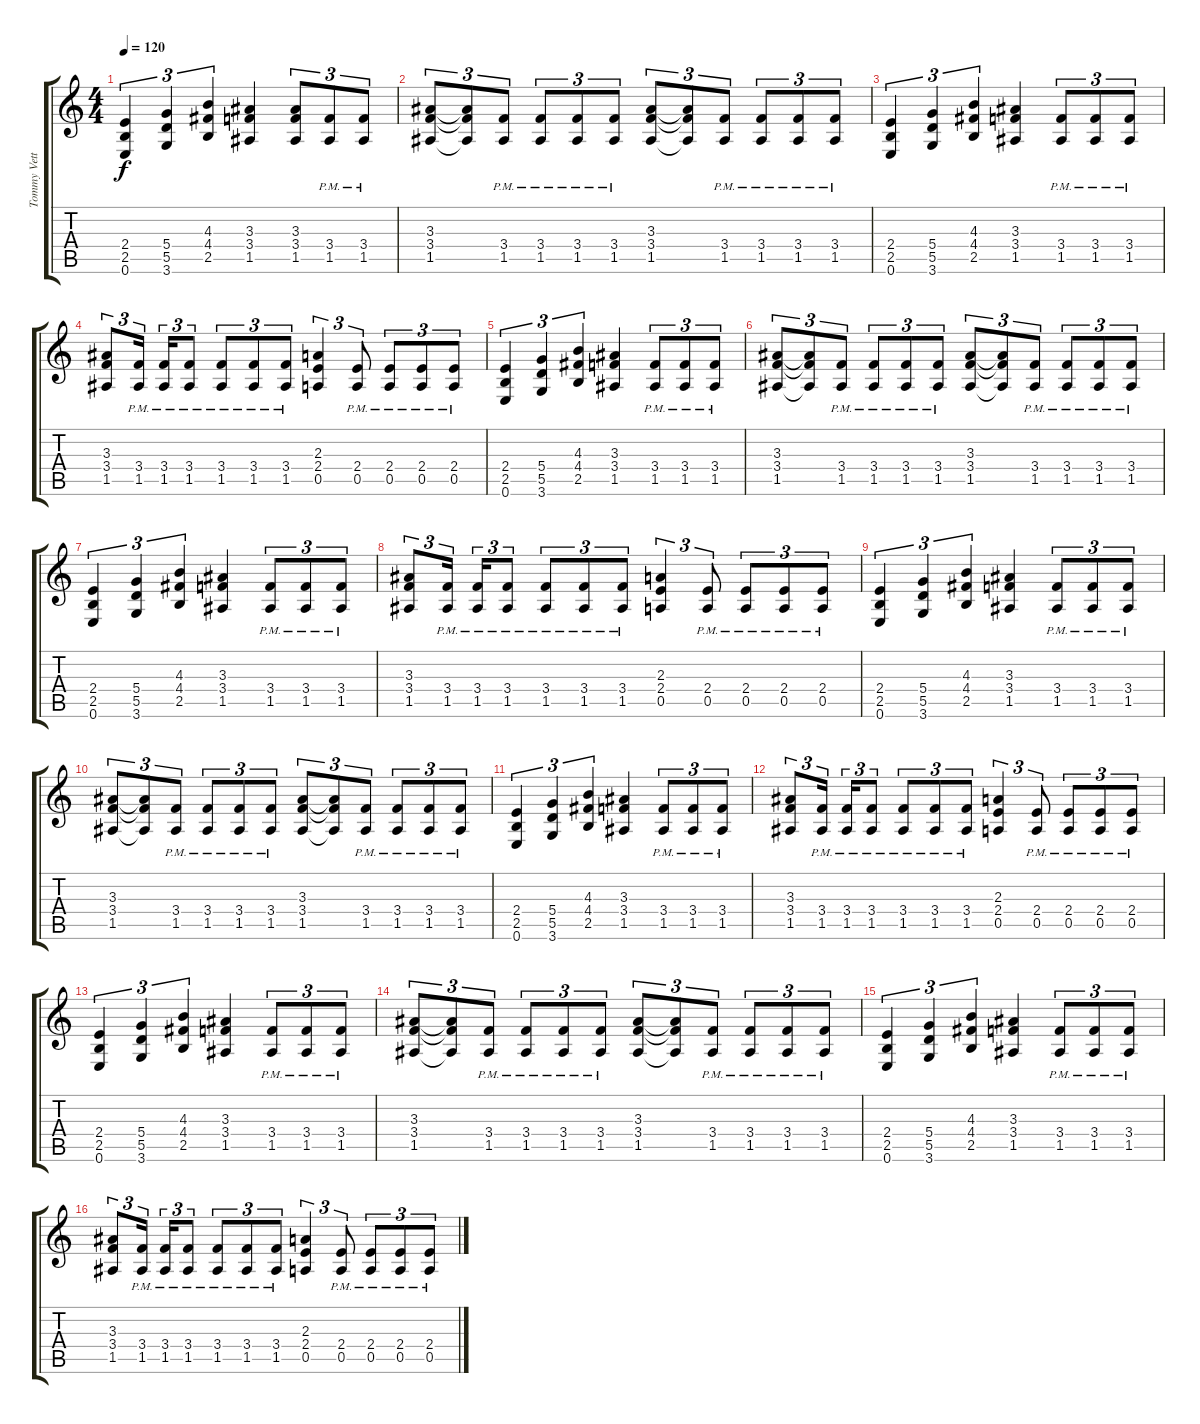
\track ("Tommy Vetterli 2" "Tommy Vett") {instrument overdrivenguitar}
\staff {score tabs}
\tuning (E4 B3 G3 D3 A2 E2) {hide}
\ts (4 4)
\tempo 120
\clef g2
\ks c
(2.4 2.5 0.6).4{tu (3 2) dy f} (5.4 5.5 3.6).4{tu (3 2)} (4.3 4.4 2.5).4{tu (3 2)} (3.3 3.4 1.5).4 (3.3 3.4 1.5).8{tu (3 2)} (3.4{pm} 1.5{pm}).8{tu (3 2)} (3.4{pm} 1.5{pm}).8{tu (3 2)} |
(3.3 3.4 1.5).8{tu (3 2)} (3.3{t} 3.4{t} 1.5{t}).8{tu (3 2)} (3.4{pm} 1.5{pm}).8{tu (3 2)} (3.4{pm} 1.5{pm}).8{tu (3 2)} (3.4{pm} 1.5{pm}).8{tu (3 2)} (3.4{pm} 1.5{pm}).8{tu (3 2)} (3.3 3.4 1.5).8{tu (3 2)} (3.3{t} 3.4{t} 1.5{t}).8{tu (3 2)} (3.4{pm} 1.5{pm}).8{tu (3 2)} (3.4{pm} 1.5{pm}).8{tu (3 2)} (3.4{pm} 1.5{pm}).8{tu (3 2)} (3.4{pm} 1.5{pm}).8{tu (3 2)} |
(2.4 2.5 0.6).4{tu (3 2)} (5.4 5.5 3.6).4{tu (3 2)} (4.3 4.4 2.5).4{tu (3 2)} (3.3 3.4 1.5).4 (3.4{pm} 1.5{pm}).8{tu (3 2)} (3.4{pm} 1.5{pm}).8{tu (3 2)} (3.4{pm} 1.5{pm}).8{tu (3 2)} |
(3.3 3.4 1.5).8{tu (3 2)} (3.4{pm} 1.5{pm}).16{tu (3 2) beam splitsecondary} (3.4{pm} 1.5{pm}).16{tu (3 2)} (3.4{pm} 1.5{pm}).8{tu (3 2)} (3.4{pm} 1.5{pm}).8{tu (3 2)} (3.4{pm} 1.5{pm}).8{tu (3 2)} (3.4{pm} 1.5{pm}).8{tu (3 2)} (2.3 2.4 0.5).4{tu (3 2)} (2.4{pm} 0.5{pm}).8{tu (3 2)} (2.4{pm} 0.5{pm}).8{tu (3 2)} (2.4{pm} 0.5{pm}).8{tu (3 2)} (2.4{pm} 0.5{pm}).8{tu (3 2)} |
(2.4 2.5 0.6).4{tu (3 2)} (5.4 5.5 3.6).4{tu (3 2)} (4.3 4.4 2.5).4{tu (3 2)} (3.3 3.4 1.5).4 (3.4{pm} 1.5{pm}).8{tu (3 2)} (3.4{pm} 1.5{pm}).8{tu (3 2)} (3.4{pm} 1.5{pm}).8{tu (3 2)} |
(3.3 3.4 1.5).8{tu (3 2)} (3.3{t} 3.4{t} 1.5{t}).8{tu (3 2)} (3.4{pm} 1.5{pm}).8{tu (3 2)} (3.4{pm} 1.5{pm}).8{tu (3 2)} (3.4{pm} 1.5{pm}).8{tu (3 2)} (3.4{pm} 1.5{pm}).8{tu (3 2)} (3.3 3.4 1.5).8{tu (3 2)} (3.3{t} 3.4{t} 1.5{t}).8{tu (3 2)} (3.4{pm} 1.5{pm}).8{tu (3 2)} (3.4{pm} 1.5{pm}).8{tu (3 2)} (3.4{pm} 1.5{pm}).8{tu (3 2)} (3.4{pm} 1.5{pm}).8{tu (3 2)} |
(2.4 2.5 0.6).4{tu (3 2)} (5.4 5.5 3.6).4{tu (3 2)} (4.3 4.4 2.5).4{tu (3 2)} (3.3 3.4 1.5).4 (3.4{pm} 1.5{pm}).8{tu (3 2)} (3.4{pm} 1.5{pm}).8{tu (3 2)} (3.4{pm} 1.5{pm}).8{tu (3 2)} |
(3.3 3.4 1.5).8{tu (3 2)} (3.4{pm} 1.5{pm}).16{tu (3 2) beam splitsecondary} (3.4{pm} 1.5{pm}).16{tu (3 2)} (3.4{pm} 1.5{pm}).8{tu (3 2)} (3.4{pm} 1.5{pm}).8{tu (3 2)} (3.4{pm} 1.5{pm}).8{tu (3 2)} (3.4{pm} 1.5{pm}).8{tu (3 2)} (2.3 2.4 0.5).4{tu (3 2)} (2.4{pm} 0.5{pm}).8{tu (3 2)} (2.4{pm} 0.5{pm}).8{tu (3 2)} (2.4{pm} 0.5{pm}).8{tu (3 2)} (2.4{pm} 0.5{pm}).8{tu (3 2)} |
(2.4 2.5 0.6).4{tu (3 2)} (5.4 5.5 3.6).4{tu (3 2)} (4.3 4.4 2.5).4{tu (3 2)} (3.3 3.4 1.5).4 (3.4{pm} 1.5{pm}).8{tu (3 2)} (3.4{pm} 1.5{pm}).8{tu (3 2)} (3.4{pm} 1.5{pm}).8{tu (3 2)} |
(3.3 3.4 1.5).8{tu (3 2)} (3.3{t} 3.4{t} 1.5{t}).8{tu (3 2)} (3.4{pm} 1.5{pm}).8{tu (3 2)} (3.4{pm} 1.5{pm}).8{tu (3 2)} (3.4{pm} 1.5{pm}).8{tu (3 2)} (3.4{pm} 1.5{pm}).8{tu (3 2)} (3.3 3.4 1.5).8{tu (3 2)} (3.3{t} 3.4{t} 1.5{t}).8{tu (3 2)} (3.4{pm} 1.5{pm}).8{tu (3 2)} (3.4{pm} 1.5{pm}).8{tu (3 2)} (3.4{pm} 1.5{pm}).8{tu (3 2)} (3.4{pm} 1.5{pm}).8{tu (3 2)} |
(2.4 2.5 0.6).4{tu (3 2)} (5.4 5.5 3.6).4{tu (3 2)} (4.3 4.4 2.5).4{tu (3 2)} (3.3 3.4 1.5).4 (3.4{pm} 1.5{pm}).8{tu (3 2)} (3.4{pm} 1.5{pm}).8{tu (3 2)} (3.4{pm} 1.5{pm}).8{tu (3 2)} |
(3.3 3.4 1.5).8{tu (3 2)} (3.4{pm} 1.5{pm}).16{tu (3 2) beam splitsecondary} (3.4{pm} 1.5{pm}).16{tu (3 2)} (3.4{pm} 1.5{pm}).8{tu (3 2)} (3.4{pm} 1.5{pm}).8{tu (3 2)} (3.4{pm} 1.5{pm}).8{tu (3 2)} (3.4{pm} 1.5{pm}).8{tu (3 2)} (2.3 2.4 0.5).4{tu (3 2)} (2.4{pm} 0.5{pm}).8{tu (3 2)} (2.4{pm} 0.5{pm}).8{tu (3 2)} (2.4{pm} 0.5{pm}).8{tu (3 2)} (2.4{pm} 0.5{pm}).8{tu (3 2)} |
(2.4 2.5 0.6).4{tu (3 2)} (5.4 5.5 3.6).4{tu (3 2)} (4.3 4.4 2.5).4{tu (3 2)} (3.3 3.4 1.5).4 (3.4{pm} 1.5{pm}).8{tu (3 2)} (3.4{pm} 1.5{pm}).8{tu (3 2)} (3.4{pm} 1.5{pm}).8{tu (3 2)} |
(3.3 3.4 1.5).8{tu (3 2)} (3.3{t} 3.4{t} 1.5{t}).8{tu (3 2)} (3.4{pm} 1.5{pm}).8{tu (3 2)} (3.4{pm} 1.5{pm}).8{tu (3 2)} (3.4{pm} 1.5{pm}).8{tu (3 2)} (3.4{pm} 1.5{pm}).8{tu (3 2)} (3.3 3.4 1.5).8{tu (3 2)} (3.3{t} 3.4{t} 1.5{t}).8{tu (3 2)} (3.4{pm} 1.5{pm}).8{tu (3 2)} (3.4{pm} 1.5{pm}).8{tu (3 2)} (3.4{pm} 1.5{pm}).8{tu (3 2)} (3.4{pm} 1.5{pm}).8{tu (3 2)} |
(2.4 2.5 0.6).4{tu (3 2)} (5.4 5.5 3.6).4{tu (3 2)} (4.3 4.4 2.5).4{tu (3 2)} (3.3 3.4 1.5).4 (3.4{pm} 1.5{pm}).8{tu (3 2)} (3.4{pm} 1.5{pm}).8{tu (3 2)} (3.4{pm} 1.5{pm}).8{tu (3 2)} |
(3.3 3.4 1.5).8{tu (3 2)} (3.4{pm} 1.5{pm}).16{tu (3 2) beam splitsecondary} (3.4{pm} 1.5{pm}).16{tu (3 2)} (3.4{pm} 1.5{pm}).8{tu (3 2)} (3.4{pm} 1.5{pm}).8{tu (3 2)} (3.4{pm} 1.5{pm}).8{tu (3 2)} (3.4{pm} 1.5{pm}).8{tu (3 2)} (2.3 2.4 0.5).4{tu (3 2)} (2.4{pm} 0.5{pm}).8{tu (3 2)} (2.4{pm} 0.5{pm}).8{tu (3 2)} (2.4{pm} 0.5{pm}).8{tu (3 2)} (2.4{pm} 0.5{pm}).8{tu (3 2)}
